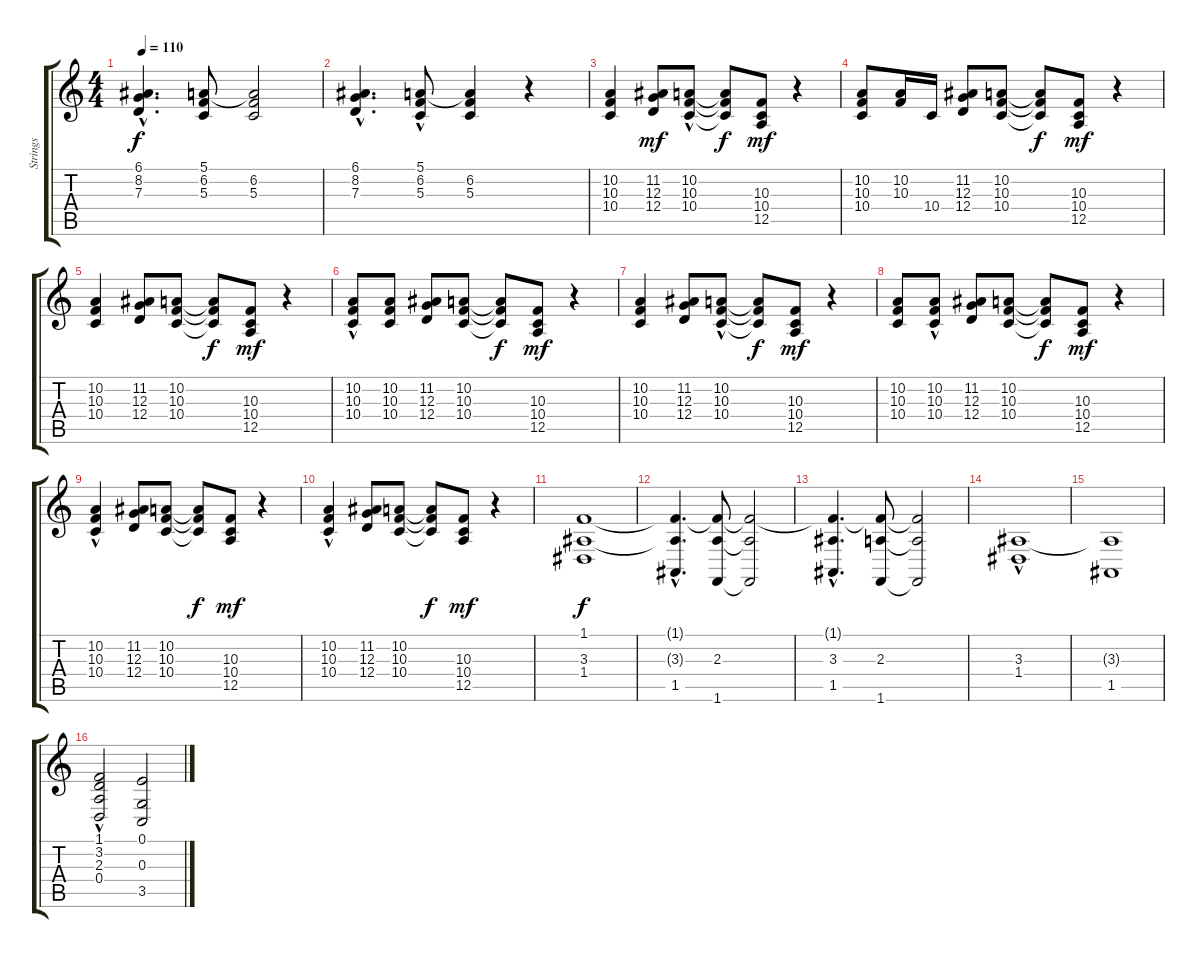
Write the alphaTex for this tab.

\track ("Strings" "Strings") {instrument stringensemble1}
\staff {score tabs}
\tuning (E4 B3 G3 D3 A2 E2) {hide}
\ts (4 4)
\tempo 110
\clef g2
\ks c
(6.1{hac} 8.2{hac} 7.3{hac}).4{d dy f} (5.1 6.2 5.3).8 (5.1{t} 6.2 5.3).2 |
(6.1{hac} 8.2{hac} 7.3{hac}).4{d} (5.1{hac} 6.2 5.3).8 (5.1{t} 6.2 5.3).4 r.4 |
(10.2 10.3 10.4).4 (11.2 12.3 12.4).8{dy mf} (10.2{hac} 10.3{hac} 10.4).8 (10.2{t} 10.3{t} 10.4{t}).8{dy f} (10.3 10.4 12.5).8{dy mf} r.4 |
(10.2 10.3 10.4).8 (10.2 10.3).16 10.4.16 (11.2 12.3 12.4).8 (10.2 10.3 10.4).8 (10.2{t} 10.3{t} 10.4{t}).8{dy f} (10.3 10.4 12.5).8{dy mf} r.4 |
(10.2 10.3 10.4).4 (11.2 12.3 12.4).8 (10.2 10.3 10.4).8 (10.2{t} 10.3{t} 10.4{t}).8{dy f} (10.3 10.4 12.5).8{dy mf} r.4 |
(10.2{hac} 10.3{hac} 10.4).8 (10.2 10.3 10.4).8 (11.2 12.3 12.4).8 (10.2 10.3 10.4).8 (10.2{t} 10.3{t} 10.4{t}).8{dy f} (10.3 10.4 12.5).8{dy mf} r.4 |
(10.2 10.3 10.4).4 (11.2 12.3 12.4).8 (10.2 10.3{hac} 10.4{hac}).8 (10.2{t} 10.3{t} 10.4{t}).8{dy f} (10.3 10.4 12.5).8{dy mf} r.4 |
(10.2 10.3 10.4).8 (10.2 10.3{hac} 10.4).8 (11.2 12.3 12.4).8 (10.2 10.3 10.4).8 (10.2{t} 10.3{t} 10.4{t}).8{dy f} (10.3 10.4 12.5).8{dy mf} r.4 |
(10.2 10.3{hac} 10.4{hac}).4 (11.2 12.3 12.4).8 (10.2 10.3 10.4).8 (10.2{t} 10.3{t} 10.4{t}).8{dy f} (10.3 10.4 12.5).8{dy mf} r.4 |
(10.2 10.3{hac} 10.4{hac}).4 (11.2 12.3 12.4).8 (10.2 10.3 10.4).8 (10.2{t} 10.3{t} 10.4{t}).8{dy f} (10.3 10.4 12.5).8{dy mf} r.4 |
(1.1 3.3 1.4).1{dy f} |
(1.1{hac t} 3.3{hac t} 1.5{hac}).4{d} (1.1{t} 2.3 1.6).8 (1.1{t} 2.3{t} 1.6{t}).2 |
(1.1{hac t} 3.3{hac} 1.5{hac}).4{d} (1.1{t} 2.3 1.6).8 (1.1{t} 2.3{t} 1.6{t}).2 |
(3.3 1.4{hac}).1 |
(3.3{t} 1.5).1 |
(1.1 3.2{hac} 2.3 0.4).2 (0.1 0.3 3.5).2
